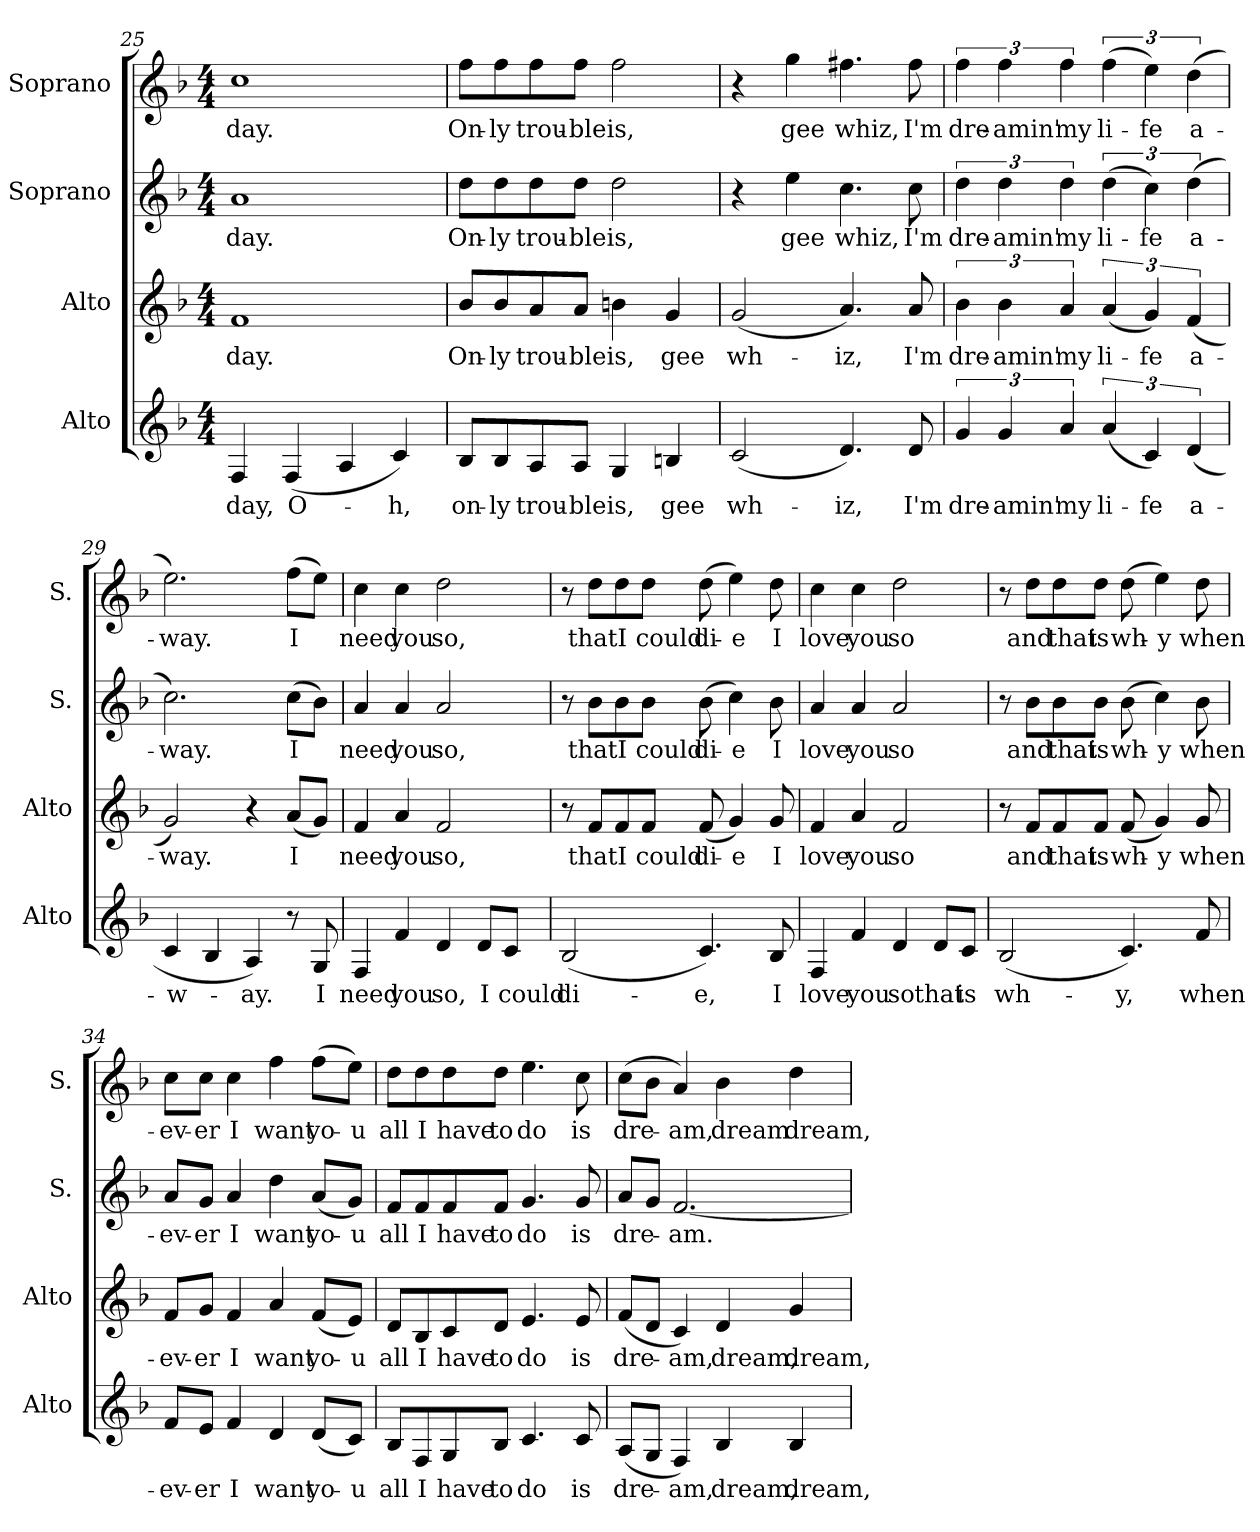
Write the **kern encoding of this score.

**kern	**text	**kern	**text	**kern	**text	**kern	**text
*part4	*part4	*part3	*part3	*part2	*part2	*part1	*part1
*staff4	*staff4	*staff3	*staff3	*staff2	*staff2	*staff1	*staff1
*I"Alto	*	*I"Alto	*	*I"Soprano	*	*I"Soprano	*
*I'Alto	*	*I'Alto	*	*I'S.	*	*I'S.	*
*clefG2	*	*clefG2	*	*clefG2	*	*clefG2	*
*k[b-]	*	*k[b-]	*	*k[b-]	*	*k[b-]	*
*M4/4	*	*M4/4	*	*M4/4	*	*M4/4	*
=25	=25	=25	=25	=25	=25	=25	=25
!	!LO:LY:b	!	!LO:LY:b	!	!LO:LY:b	!	!LO:LY:b
4F/	day,	1f	day.	1a	day.	1cc	day.
!	!LO:LY:b	!	!	!	!	!	!
(<4F/	O-	.	.	.	.	.	.
4A/	.	.	.	.	.	.	.
!	!LO:LY:b	!	!	!	!	!	!
4c/)	-h,	.	.	.	.	.	.
!!LO:LB:g=z
=26	=26	=26	=26	=26	=26	=26	=26
!	!LO:LY:b	!	!LO:LY:b	!	!LO:LY:b	!	!LO:LY:b
8B-/L	-on-	8b-\L	On-	8dd\L	On-	8ff\L	On-
!	!LO:LY:b	!	!LO:LY:b	!	!LO:LY:b	!	!LO:LY:b
8B-/	-ly	8b-\	-ly	8dd\	-ly	8ff\	-ly
!	!LO:LY:b	!	!LO:LY:b	!	!LO:LY:b	!	!LO:LY:b
8A/	trou-	8a/	trou-	8dd\	trou-	8ff\	trou-
!	!LO:LY:b	!	!LO:LY:b	!	!LO:LY:b	!	!LO:LY:b
8A/J	-ble	8a/J	-ble	8dd\J	-ble	8ff\J	-ble
!	!LO:LY:b	!	!LO:LY:b	!	!LO:LY:b	!	!LO:LY:b
4G/	is,	4bn\	is,	2dd\	is,	2ff\	is,
!	!LO:LY:b	!	!LO:LY:b	!	!	!	!
4Bn/	gee	4g/	gee	.	.	.	.
=27	=27	=27	=27	=27	=27	=27	=27
!	!LO:LY:b	!	!LO:LY:b	!	!	!	!
(<2c/	wh-	(<2g/	wh-	4r	.	4r	.
!	!	!	!	!	!LO:LY:b	!	!LO:LY:b
.	.	.	.	4ee\	gee	4gg\	gee
!	!LO:LY:b	!	!LO:LY:b	!	!LO:LY:b	!	!LO:LY:b
4.d/)	-iz,	4.a/)	-iz,	4.cc\	whiz,	4.ff#X\	whiz,
!	!LO:LY:b	!	!LO:LY:b	!	!LO:LY:b	!	!LO:LY:b
8d/	I'm	8a/	I'm	8cc\	I'm	8ff#\	I'm
=28	=28	=28	=28	=28	=28	=28	=28
!	!LO:LY:b	!	!LO:LY:b	!	!LO:LY:b	!	!LO:LY:b
6g/	dre-	6b-\	dre-	6dd\	dre-	6ff\	dre-
!	!LO:LY:b	!	!LO:LY:b	!	!LO:LY:b	!	!LO:LY:b
6g/	-amin'	6b-\	-amin'	6dd\	-amin'	6ff\	-amin'
!	!LO:LY:b	!	!LO:LY:b	!	!LO:LY:b	!	!LO:LY:b
6a/	my	6a/	my	6dd\	my	6ff\	my
!	!LO:LY:b	!	!LO:LY:b	!	!LO:LY:b	!	!LO:LY:b
(<6a/	li-	(<6a/	li-	(>6dd\	li-	(>6ff\	li-
!	!LO:LY:b	!	!LO:LY:b	!	!LO:LY:b	!	!LO:LY:b
6c/)	-fe	6g/)	-fe	6cc\)	-fe	6ee\)	-fe
!	!LO:LY:b	!	!LO:LY:b	!	!LO:LY:b	!	!LO:LY:b
(<6d/	a-	(<6f/	a-	(>6dd\	a-	(>6dd\	a-
=29	=29	=29	=29	=29	=29	=29	=29
!	!LO:LY:b	!	!LO:LY:b	!	!LO:LY:b	!	!LO:LY:b
4c/	-w-	2g/)	-way.	2.cc\)	-way.	2.ee\)	-way.
4B-/	.	.	.	.	.	.	.
!	!LO:LY:b	!	!	!	!	!	!
4A/)	-ay.	4r	.	.	.	.	.
!	!	!	!LO:LY:b	!	!LO:LY:b	!	!LO:LY:b
8r	.	(<8a/L	I	(>8cc\L	I	(>8ff\L	I
!	!LO:LY:b	!	!	!	!	!	!
8G/	I	8g/J)	.	8b-\J)	.	8ee\J)	.
=30	=30	=30	=30	=30	=30	=30	=30
!	!LO:LY:b	!	!LO:LY:b	!	!LO:LY:b	!	!LO:LY:b
4F/	need	4f/	need	4a/	need	4cc\	need
!	!LO:LY:b	!	!LO:LY:b	!	!LO:LY:b	!	!LO:LY:b
4f/	you	4a/	you	4a/	you	4cc\	you
!	!LO:LY:b	!	!LO:LY:b	!	!LO:LY:b	!	!LO:LY:b
4d/	so,	2f/	so,	2a/	so,	2dd\	so,
!	!LO:LY:b	!	!	!	!	!	!
8d/L	I	.	.	.	.	.	.
!	!LO:LY:b	!	!	!	!	!	!
8c/J	could	.	.	.	.	.	.
!!LO:LB:g=z
=31	=31	=31	=31	=31	=31	=31	=31
!	!LO:LY:b	!	!	!	!	!	!
(<2B-/	di-	8r	.	8r	.	8r	.
!	!	!	!LO:LY:b	!	!LO:LY:b	!	!LO:LY:b
.	.	8f/L	that	8b-\L	that	8dd\L	that
!	!	!	!LO:LY:b	!	!LO:LY:b	!	!LO:LY:b
.	.	8f/	I	8b-\	I	8dd\	I
!	!	!	!LO:LY:b	!	!LO:LY:b	!	!LO:LY:b
.	.	8f/J	could	8b-\J	could	8dd\J	could
!	!LO:LY:b	!	!LO:LY:b	!	!LO:LY:b	!	!LO:LY:b
4.c/)	-e,	(<8f/	di-	(>8b-\	di-	(>8dd\	di-
!	!	!	!LO:LY:b	!	!LO:LY:b	!	!LO:LY:b
.	.	4g/)	-e	4cc\)	-e	4ee\)	-e
!	!LO:LY:b	!	!LO:LY:b	!	!LO:LY:b	!	!LO:LY:b
8B-/	I	8g/	I	8b-\	I	8dd\	I
=32	=32	=32	=32	=32	=32	=32	=32
!	!LO:LY:b	!	!LO:LY:b	!	!LO:LY:b	!	!LO:LY:b
4F/	love	4f/	love	4a/	love	4cc\	love
!	!LO:LY:b	!	!LO:LY:b	!	!LO:LY:b	!	!LO:LY:b
4f/	you	4a/	you	4a/	you	4cc\	you
!	!LO:LY:b	!	!LO:LY:b	!	!LO:LY:b	!	!LO:LY:b
4d/	so	2f/	so	2a/	so	2dd\	so
!	!LO:LY:b	!	!	!	!	!	!
8d/L	that	.	.	.	.	.	.
!	!LO:LY:b	!	!	!	!	!	!
8c/J	is	.	.	.	.	.	.
=33	=33	=33	=33	=33	=33	=33	=33
!	!LO:LY:b	!	!	!	!	!	!
(<2B-/	wh-	8r	.	8r	.	8r	.
!	!	!	!LO:LY:b	!	!LO:LY:b	!	!LO:LY:b
.	.	8f/L	and	8b-\L	and	8dd\L	and
!	!	!	!LO:LY:b	!	!LO:LY:b	!	!LO:LY:b
.	.	8f/	that	8b-\	that	8dd\	that
!	!	!	!LO:LY:b	!	!LO:LY:b	!	!LO:LY:b
.	.	8f/J	is	8b-\J	is	8dd\J	is
!	!LO:LY:b	!	!LO:LY:b	!	!LO:LY:b	!	!LO:LY:b
4.c/)	-y,	(<8f/	wh-	(>8b-\	wh-	(>8dd\	wh-
!	!	!	!LO:LY:b	!	!LO:LY:b	!	!LO:LY:b
.	.	4g/)	-y	4cc\)	-y	4ee\)	-y
!	!LO:LY:b	!	!LO:LY:b	!	!LO:LY:b	!	!LO:LY:b
8f/	when-	8g/	when-	8b-\	when-	8dd\	when-
!!LO:LB:g=z
=34	=34	=34	=34	=34	=34	=34	=34
!	!LO:LY:b	!	!LO:LY:b	!	!LO:LY:b	!	!LO:LY:b
8f/L	-ev-	8f/L	-ev-	8a/L	-ev-	8cc\L	-ev-
!	!LO:LY:b	!	!LO:LY:b	!	!LO:LY:b	!	!LO:LY:b
8e/J	-er	8g/J	-er	8g/J	-er	8cc\J	-er
!	!LO:LY:b	!	!LO:LY:b	!	!LO:LY:b	!	!LO:LY:b
4f/	I	4f/	I	4a/	I	4cc\	I
!	!LO:LY:b	!	!LO:LY:b	!	!LO:LY:b	!	!LO:LY:b
4d/	want	4a/	want	4dd\	want	4ff\	want
!	!LO:LY:b	!	!LO:LY:b	!	!LO:LY:b	!	!LO:LY:b
(<8d/L	yo-	(<8f/L	yo-	(<8a/L	yo-	(>8ff\L	yo-
!	!LO:LY:b	!	!LO:LY:b	!	!LO:LY:b	!	!LO:LY:b
8c/J)	-u	8e/J)	-u	8g/J)	-u	8ee\J)	-u
=35	=35	=35	=35	=35	=35	=35	=35
!	!LO:LY:b	!	!LO:LY:b	!	!LO:LY:b	!	!LO:LY:b
8B-/L	all	8d/L	all	8f/L	all	8dd\L	all
!	!LO:LY:b	!	!LO:LY:b	!	!LO:LY:b	!	!LO:LY:b
8F/	I	8B-/	I	8f/	I	8dd\	I
!	!LO:LY:b	!	!LO:LY:b	!	!LO:LY:b	!	!LO:LY:b
8G/	have	8c/	have	8f/	have	8dd\	have
!	!LO:LY:b	!	!LO:LY:b	!	!LO:LY:b	!	!LO:LY:b
8B-/J	to	8d/J	to	8f/J	to	8dd\J	to
!	!LO:LY:b	!	!LO:LY:b	!	!LO:LY:b	!	!LO:LY:b
4.c/	do	4.e/	do	4.g/	do	4.ee\	do
!	!LO:LY:b	!	!LO:LY:b	!	!LO:LY:b	!	!LO:LY:b
8c/	is	8e/	is	8g/	is	8cc\	is
=36	=36	=36	=36	=36	=36	=36	=36
!	!LO:LY:b	!	!LO:LY:b	!	!LO:LY:b	!	!LO:LY:b
(<8A/L	dre-	(<8f/L	dre-	8a/L	dre-	(>8cc\L	dre-
8G/J	.	8d/J	.	8g/J	.	8b-\J	.
!	!LO:LY:b	!	!LO:LY:b	!	!LO:LY:b	!	!LO:LY:b
4F/)	-am,	4c/)	-am,	[2.f/	-am.	4a/)	-am,
!	!LO:LY:b	!	!LO:LY:b	!	!	!	!LO:LY:b
4B-/	dream,	4d/	dream,	.	.	4b-\	dream
!	!LO:LY:b	!	!LO:LY:b	!	!	!	!LO:LY:b
4B-/	dream,	4g/	dream,	.	.	4dd\	dream,
=	=	=	=	=	=	=	=
*-	*-	*-	*-	*-	*-	*-	*-
